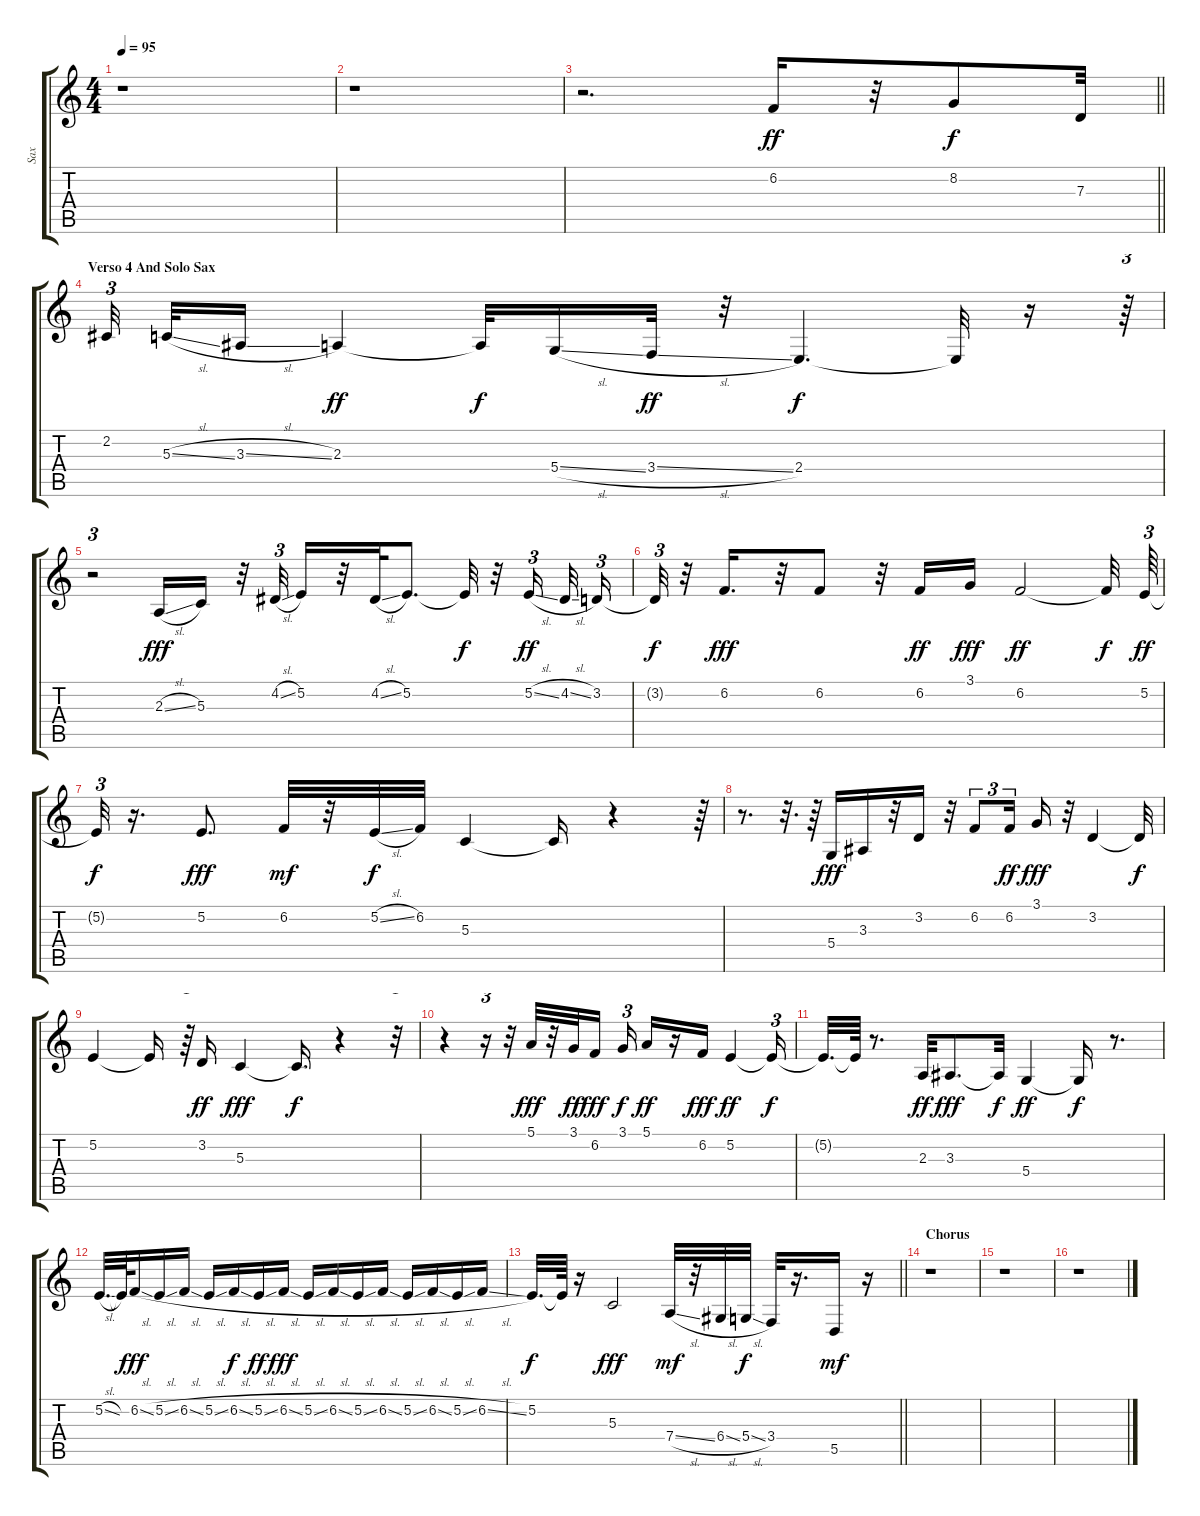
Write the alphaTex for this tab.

\track ("Sax" "Sax") {instrument altosax}
\staff {score tabs}
\tuning (E4 B3 G3 D3 A2 E2) {hide}
\ts (4 4)
\tempo 95
\clef g2
\ks c
r.1{dy ff} |
r.1 |
\barLineRight lightlight
r.2{d} 6.2.16 r.32 8.2.8{dy f} 7.3.32 |
\section ("" "Verso 4 And Solo Sax")
2.2.32{tu (3 2) beam splitsecondary} 5.3{sl}.32 3.3{sl}.16 2.3.4{dy ff} 2.3{t}.32{dy f} 5.4{sl}.16 3.4{sl}.32{dy ff} r.32 2.4.4{d dy f} 2.4{t}.32 r.16 r.64{tu (3 2)} |
r.2{tu (3 2)} 2.3{sl}.16{dy fff} 5.3.16 r.32 4.2{sl}.32{tu (3 2)} 5.2.16 r.32 4.2{sl}.32 5.2.8{d} 5.2{t}.32{dy f} r.32 5.2{sl}.16{tu (3 2) dy ff beam splitsecondary} 4.2{sl}.32 3.2.16{tu (3 2)} |
3.2{t}.32{tu (3 2) dy f} r.32 6.2.16{d dy fff} r.32 6.2.8 r.32 6.2.16{dy ff} 3.1.16{dy fff} 6.2.2{dy ff} 6.2{t}.32{dy f} 5.2.64{tu (3 2) dy ff} |
5.2{t}.32{tu (3 2) dy f} r.16{d} 5.2.8{d dy fff} 6.2.32{dy mf} r.32 5.2{sl}.32{dy f} 6.2.32 5.3.4 5.3{t}.16 r.4 r.64{tu (3 2)} |
r.8{d} r.32{d} r.64 5.4.16{dy fff} 3.3.16 r.32 3.2.16 r.32 6.2.8{tu (3 2)} 6.2.16{tu (3 2) dy ff} 3.1.16{dy fff} r.32 3.2.4 3.2{t}.32{dy f} |
5.2.4 5.2{t}.16 r.64{tu (3 2)} 3.2.16{dy ff} 5.3.4{dy fff} 5.3{t}.16{d dy f} r.4 r.32{tu (3 2)} |
r.4 r.16{tu (3 2)} r.32 5.1.32{dy fff} r.32 3.1.32{dy ff} 6.2.16{dy fff beam splitsecondary} 3.1.16{tu (3 2) dy f} 5.1.16{dy ff} r.16 6.2.16{dy fff} 5.2.4{dy ff} 5.2{t}.16{tu (3 2) dy f} |
5.2{t}.32{d} 5.2{t}.64 r.8{d} 2.3.32{dy ff} 3.3.8{d dy fff} 3.3{t}.32{dy f} 5.4.4{dy ff} 5.4{t}.16{dy f} r.8{d} |
5.2{sl}.32{d} 5.2{t}.64 6.2{sl}.16{dy fff} 5.2{sl}.16 6.2{sl}.16 5.2{sl}.16 6.2{sl}.16{dy f} 5.2{sl}.16{dy ff} 6.2{sl}.16{dy fff} 5.2{sl}.16 6.2{sl}.16 5.2{sl}.16 6.2{sl}.16 5.2{sl}.16 6.2{sl}.16 5.2{sl}.16 6.2{sl}.16 |
\barLineRight lightlight
5.2.32{d dy f} 5.2{t}.64 r.16 5.3.2{dy fff} 7.4{sl}.32{dy mf} r.32 6.4{sl}.32 5.4{sl}.32{dy f} 3.4.32 r.16{d} 5.5.16{dy mf} r.16 |
\section ("" "Chorus")
r.1 |
r.1 |
r.1
